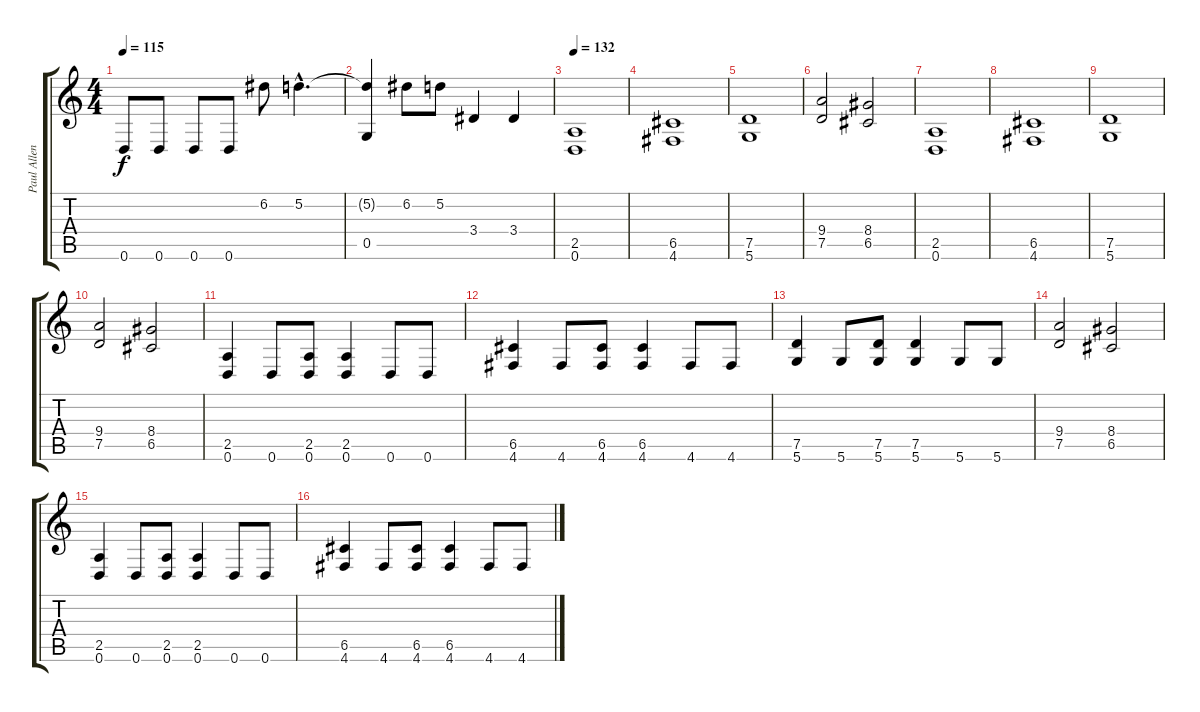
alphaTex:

\track ("Paul Allender (Guitar)" "Paul Allen") {instrument overdrivenguitar}
\staff {score tabs}
\tuning (D4 A3 F3 C3 G2 D2) {hide}
\ts (4 4)
\tempo 115
\clef g2
\ks c
0.6.8{dy f} 0.6.8 0.6.8 0.6.8 6.2.8 5.2{hac}.4{d} |
(5.2{t} 0.5).4 6.2.8 5.2.8 3.4.4 3.4.4 |
\tempo 132
(2.5 0.6).1 |
(6.5 4.6).1 |
(7.5 5.6).1 |
(9.4 7.5).2 (8.4 6.5).2 |
(2.5 0.6).1 |
(6.5 4.6).1 |
(7.5 5.6).1 |
(9.4 7.5).2 (8.4 6.5).2 |
(2.5 0.6).4 0.6.8 (2.5 0.6).8 (2.5 0.6).4 0.6.8 0.6.8 |
(6.5 4.6).4 4.6.8 (6.5 4.6).8 (6.5 4.6).4 4.6.8 4.6.8 |
(7.5 5.6).4 5.6.8 (7.5 5.6).8 (7.5 5.6).4 5.6.8 5.6.8 |
(9.4 7.5).2 (8.4 6.5).2 |
(2.5 0.6).4 0.6.8 (2.5 0.6).8 (2.5 0.6).4 0.6.8 0.6.8 |
(6.5 4.6).4 4.6.8 (6.5 4.6).8 (6.5 4.6).4 4.6.8 4.6.8
